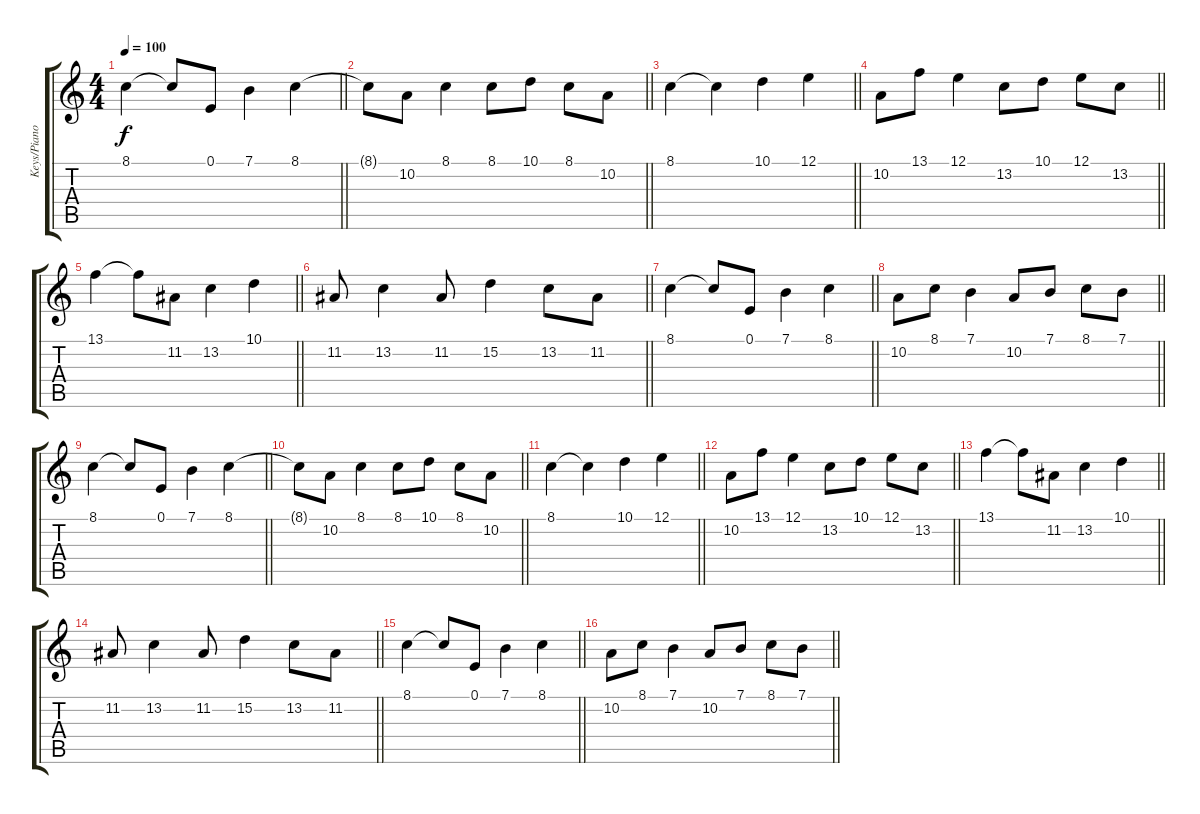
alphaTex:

\track ("Keys/Piano R.H." "Keys/Piano") {instrument churchorgan}
\staff {score tabs}
\tuning (E4 B3 G3 D3 A2 D2) {hide}
\ts (4 4)
\tempo 100
\clef g2
\barLineRight lightlight
\ks c
8.1.4{dy f instrument acousticgrandpiano} 8.1{t}.8 0.1.8 7.1.4 8.1.4 |
\barLineRight lightlight
8.1{t}.8 10.2.8 8.1.4 8.1.8 10.1.8 8.1.8 10.2.8 |
\barLineRight lightlight
8.1.4 8.1{t}.4 10.1.4 12.1.4 |
\barLineRight lightlight
10.2.8 13.1.8 12.1.4 13.2.8 10.1.8 12.1.8 13.2.8 |
\barLineRight lightlight
13.1.4 13.1{t}.8 11.2.8 13.2.4 10.1.4 |
\barLineRight lightlight
11.2.8 13.2.4 11.2.8 15.2.4 13.2.8 11.2.8 |
\barLineRight lightlight
8.1.4 8.1{t}.8 0.1.8 7.1.4 8.1.4 |
\barLineRight lightlight
10.2.8 8.1.8 7.1.4 10.2.8 7.1.8 8.1.8 7.1.8 |
\barLineRight lightlight
8.1.4{instrument acousticgrandpiano} 8.1{t}.8 0.1.8 7.1.4 8.1.4 |
\barLineRight lightlight
8.1{t}.8 10.2.8 8.1.4 8.1.8 10.1.8 8.1.8 10.2.8 |
\barLineRight lightlight
8.1.4 8.1{t}.4 10.1.4 12.1.4 |
\barLineRight lightlight
10.2.8 13.1.8 12.1.4 13.2.8 10.1.8 12.1.8 13.2.8 |
\barLineRight lightlight
13.1.4 13.1{t}.8 11.2.8 13.2.4 10.1.4 |
\barLineRight lightlight
11.2.8 13.2.4 11.2.8 15.2.4 13.2.8 11.2.8 |
\barLineRight lightlight
8.1.4 8.1{t}.8 0.1.8 7.1.4 8.1.4 |
\barLineRight lightlight
10.2.8 8.1.8 7.1.4 10.2.8 7.1.8 8.1.8 7.1.8
